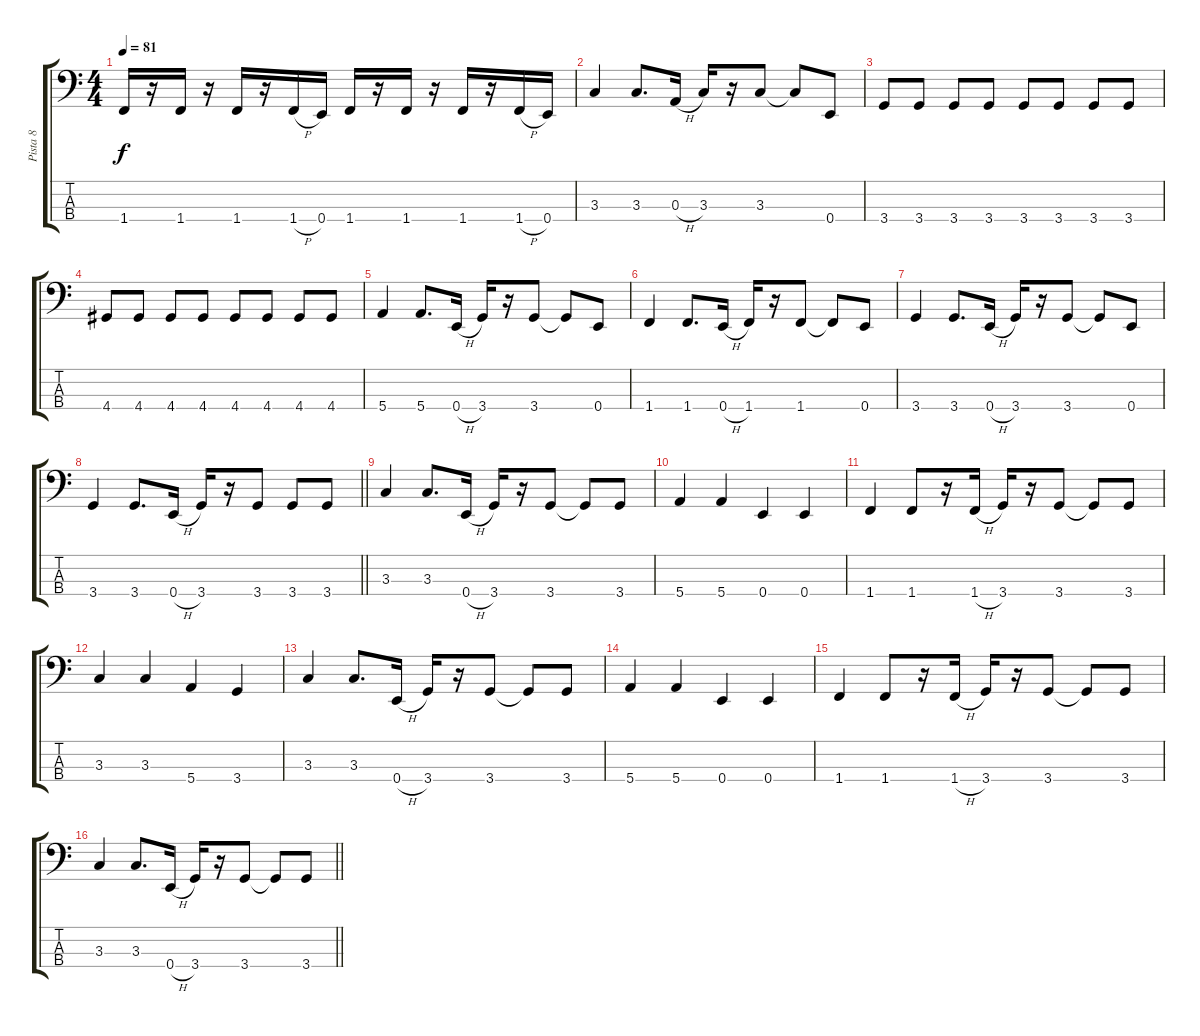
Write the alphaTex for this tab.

\track ("Pista 8" "Pista 8") {instrument electricbassfinger}
\staff {score tabs}
\tuning (G2 D2 A1 E1) {hide}
\ts (4 4)
\tempo 81
\clef f4
\ks c
1.4.16{dy f} r.16 1.4.16 r.16 1.4.16 r.16 1.4{h}.16 0.4.16 1.4.16 r.16 1.4.16 r.16 1.4.16 r.16 1.4{h}.16 0.4.16 |
3.3.4 3.3.8{d} 0.3{h}.16 3.3.16 r.16 3.3.8 3.3{t}.8 0.4.8 |
3.4.8 3.4.8 3.4.8 3.4.8 3.4.8 3.4.8 3.4.8 3.4.8 |
4.4.8 4.4.8 4.4.8 4.4.8 4.4.8 4.4.8 4.4.8 4.4.8 |
5.4.4 5.4.8{d} 0.4{h}.16 3.4.16 r.16 3.4.8 3.4{t}.8 0.4.8 |
1.4.4 1.4.8{d} 0.4{h}.16 1.4.16 r.16 1.4.8 1.4{t}.8 0.4.8 |
3.4.4 3.4.8{d} 0.4{h}.16 3.4.16 r.16 3.4.8 3.4{t}.8 0.4.8 |
\barLineRight lightlight
3.4.4 3.4.8{d} 0.4{h}.16 3.4.16 r.16 3.4.8 3.4.8 3.4.8 |
3.3.4 3.3.8{d} 0.4{h}.16 3.4.16 r.16 3.4.8 3.4{t}.8 3.4.8 |
5.4.4 5.4.4 0.4.4 0.4.4 |
1.4.4 1.4.8 r.16 1.4{h}.16 3.4.16 r.16 3.4.8 3.4{t}.8 3.4.8 |
3.3.4 3.3.4 5.4.4 3.4.4 |
3.3.4 3.3.8{d} 0.4{h}.16 3.4.16 r.16 3.4.8 3.4{t}.8 3.4.8 |
5.4.4 5.4.4 0.4.4 0.4.4 |
1.4.4 1.4.8 r.16 1.4{h}.16 3.4.16 r.16 3.4.8 3.4{t}.8 3.4.8 |
\barLineRight lightlight
3.3.4 3.3.8{d} 0.4{h}.16 3.4.16 r.16 3.4.8 3.4{t}.8 3.4.8
